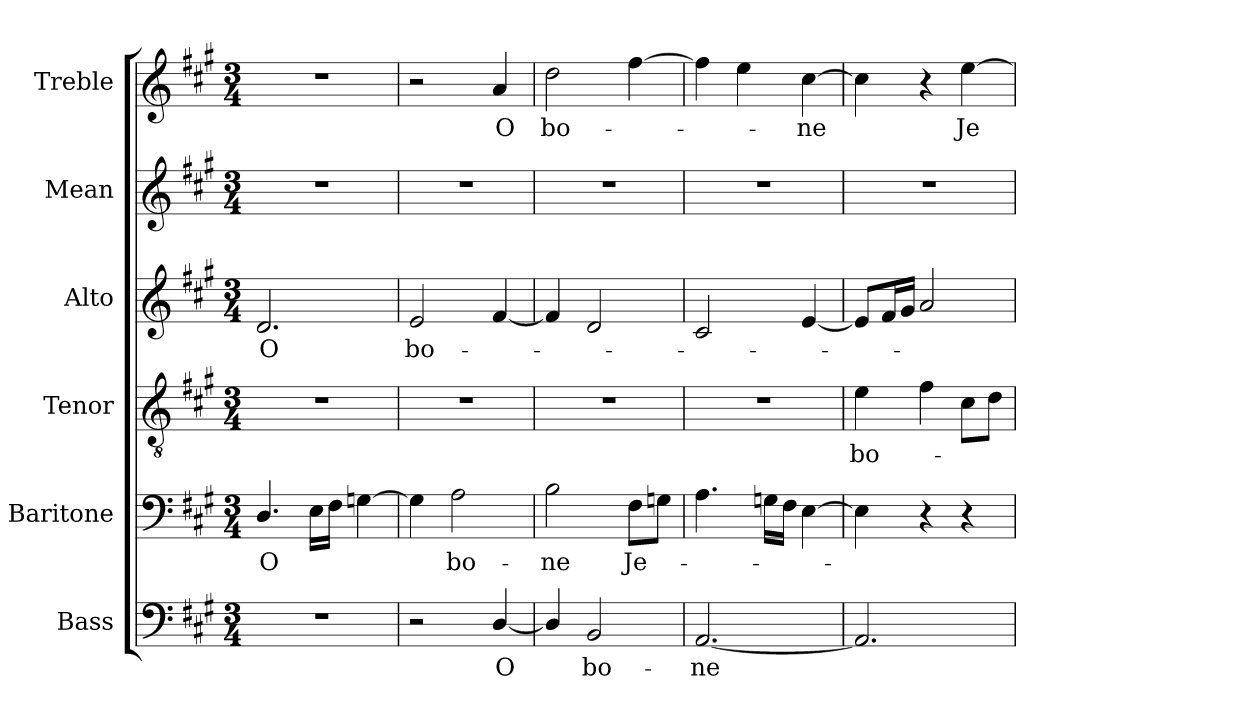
**kern	**text	**kern	**text	**kern	**text	**kern	**text	**kern	**kern	**text
*part6	*part6	*part5	*part5	*part4	*part4	*part3	*part3	*part2	*part1	*part1
*staff6	*staff6	*staff5	*staff5	*staff4	*staff4	*staff3	*staff3	*staff2	*staff1	*staff1
*I"Bass	*	*I"Baritone	*	*I"Tenor	*	*I"Alto	*	*I"Mean	*I"Treble	*
*I'B.	*	*I'Bar.	*	*I'T.	*	*I'A.	*	*I'M.	*I'Tr.	*
!!LO:PB:g=z
*clefF4	*	*clefF4	*	*clefGv2	*	*clefG2	*	*clefG2	*clefG2	*
*	*	*	*	*ITrd7c12	*	*	*	*	*	*
*k[f#c#g#]	*	*k[f#c#g#]	*	*k[f#c#g#]	*	*k[f#c#g#]	*	*k[f#c#g#]	*k[f#c#g#]	*
*A:	*	*A:	*	*A:	*	*A:	*	*A:	*A:	*
*M3/4	*	*M3/4	*	*M3/4	*	*M3/4	*	*M3/4	*M3/4	*
=1	=1	=1	=1	=1	=1	=1	=1	=1	=1	=1
!LO:N:vis=1	!	!	!	!	!	!	!	!	!	!
!	!	!	!LO:LY:b:color=#000000	!LO:N:vis=1	!	!	!	!	!	!
!	!	!	!	!	!	!	!LO:LY:b:color=#000000	!LO:N:vis=1	!LO:N:vis=1	!
2.r	.	4.Di/	O	2.r	.	2.di/	O	2.r	2.r	.
.	.	16Ei\LL	.	.	.	.	.	.	.	.
.	.	16F#i\JJ	.	.	.	.	.	.	.	.
.	.	[4Gni\	.	.	.	.	.	.	.	.
=2	=2	=2	=2	=2	=2	=2	=2	=2	=2	=2
!	!	!	!	!LO:N:vis=1	!	!	!	!	!	!
!	!	!	!	!	!	!	!LO:LY:b:color=#000000	!LO:N:vis=1	!	!
2r	.	4Gi\]	.	2.r	.	2ei/	bo-	2.r	2r	.
!	!	!	!LO:LY:b:color=#000000	!	!	!	!	!	!	!
.	.	2Ai\	bo-	.	.	.	.	.	.	.
!	!LO:LY:b:color=#000000	!	!	!	!	!	!	!	!	!
!	!	!	!	!	!	!	!	!	!	!LO:LY:b:color=#000000
[4Di/	O	.	.	.	.	[4f#i/	.	.	4ai/	O
=3	=3	=3	=3	=3	=3	=3	=3	=3	=3	=3
!	!	!	!LO:LY:b:color=#000000	!LO:N:vis=1	!	!	!	!LO:N:vis=1	!	!
!	!	!	!	!	!	!	!	!	!	!LO:LY:b:color=#000000
4Di/]	.	2Bi\	-ne	2.r	.	4f#i/]	.	2.r	2ddi\	bo-
!	!LO:LY:b:color=#000000	!	!	!	!	!	!	!	!	!
2BBi/	bo-	.	.	.	.	2di/	.	.	.	.
!	!	!	!LO:LY:b:color=#000000	!	!	!	!	!	!	!
.	.	8F#i\L	Je-	.	.	.	.	.	[4ff#i\	.
.	.	8Gni\J	.	.	.	.	.	.	.	.
=4	=4	=4	=4	=4	=4	=4	=4	=4	=4	=4
!	!LO:LY:b:color=#000000	!	!	!LO:N:vis=1	!	!	!	!LO:N:vis=1	!	!
[2.AAi/	-ne	4.Ai\	.	2.r	.	2c#i/	.	2.r	4ff#i\]	.
.	.	.	.	.	.	.	.	.	4eei\	.
.	.	16Gni\LL	.	.	.	.	.	.	.	.
.	.	16F#i\JJ	.	.	.	.	.	.	.	.
!	!	!	!	!	!	!	!	!	!	!LO:LY:b:color=#000000
.	.	[4Ei\	.	.	.	[4ei/	.	.	[4cc#i\	-ne
=5	=5	=5	=5	=5	=5	=5	=5	=5	=5	=5
!	!	!	!	!	!LO:LY:b:color=#000000	!	!	!LO:N:vis=1	!	!
2.AAi/]	.	4Ei\]	.	4Ei\	bo-	8ei/L]	.	2.r	4cc#i\]	.
.	.	.	.	.	.	16f#i/L	.	.	.	.
.	.	.	.	.	.	16g#i/JJ	.	.	.	.
.	.	4r	.	4F#i\	.	2ai/	.	.	4r	.
!	!	!	!	!	!	!	!	!	!	!LO:LY:b:color=#000000
.	.	4r	.	8C#i\L	.	.	.	.	[4eei\	Je-
.	.	.	.	8Di\J	.	.	.	.	.	.
=	=	=	=	=	=	=	=	=	=	=
*-	*-	*-	*-	*-	*-	*-	*-	*-	*-	*-
